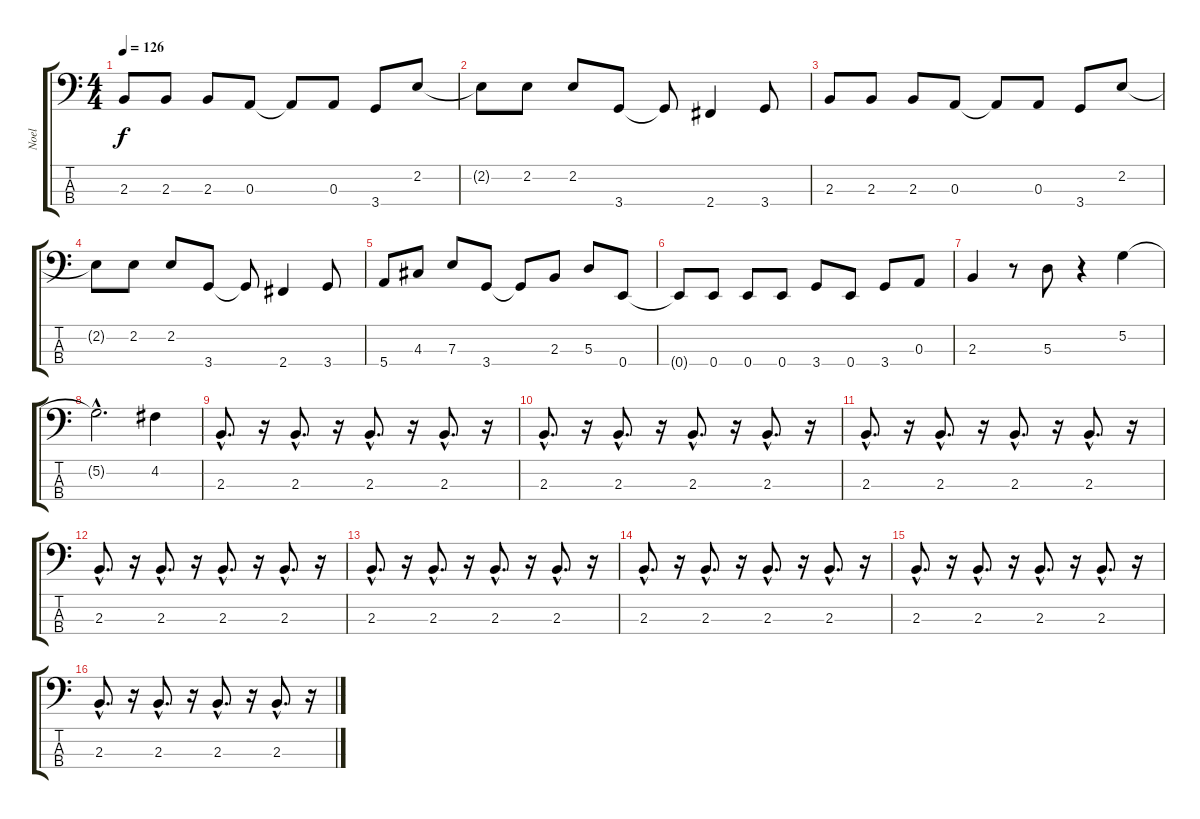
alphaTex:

\track ("Noel" "Noel") {instrument electricbassfinger}
\staff {score tabs}
\tuning (G2 D2 A1 E1) {hide}
\ts (4 4)
\tempo 126
\clef f4
\ks c
2.3.8{dy f} 2.3.8 2.3.8 0.3.8 0.3{t}.8 0.3.8 3.4.8 2.2.8 |
2.2{t}.8 2.2.8 2.2.8 3.4.8 3.4{t}.8 2.4.4 3.4.8 |
2.3.8 2.3.8 2.3.8 0.3.8 0.3{t}.8 0.3.8 3.4.8 2.2.8 |
2.2{t}.8 2.2.8 2.2.8 3.4.8 3.4{t}.8 2.4.4 3.4.8 |
5.4.8 4.3.8 7.3.8 3.4.8 3.4{t}.8 2.3.8 5.3.8 0.4.8 |
0.4{t}.8 0.4.8 0.4.8 0.4.8 3.4.8 0.4.8 3.4.8 0.3.8 |
2.3.4 r.8 5.3.8 r.4 5.2.4 |
5.2{hac t}.2{d} 4.2.4 |
2.3{hac}.8{d} r.16 2.3{hac}.8{d} r.16 2.3{hac}.8{d} r.16 2.3{hac}.8{d} r.16 |
2.3{hac}.8{d} r.16 2.3{hac}.8{d} r.16 2.3{hac}.8{d} r.16 2.3{hac}.8{d} r.16 |
2.3{hac}.8{d} r.16 2.3{hac}.8{d} r.16 2.3{hac}.8{d} r.16 2.3{hac}.8{d} r.16 |
2.3{hac}.8{d} r.16 2.3{hac}.8{d} r.16 2.3{hac}.8{d} r.16 2.3{hac}.8{d} r.16 |
2.3{hac}.8{d} r.16 2.3{hac}.8{d} r.16 2.3{hac}.8{d} r.16 2.3{hac}.8{d} r.16 |
2.3{hac}.8{d} r.16 2.3{hac}.8{d} r.16 2.3{hac}.8{d} r.16 2.3{hac}.8{d} r.16 |
2.3{hac}.8{d} r.16 2.3{hac}.8{d} r.16 2.3{hac}.8{d} r.16 2.3{hac}.8{d} r.16 |
2.3{hac}.8{d} r.16 2.3{hac}.8{d} r.16 2.3{hac}.8{d} r.16 2.3{hac}.8{d} r.16
